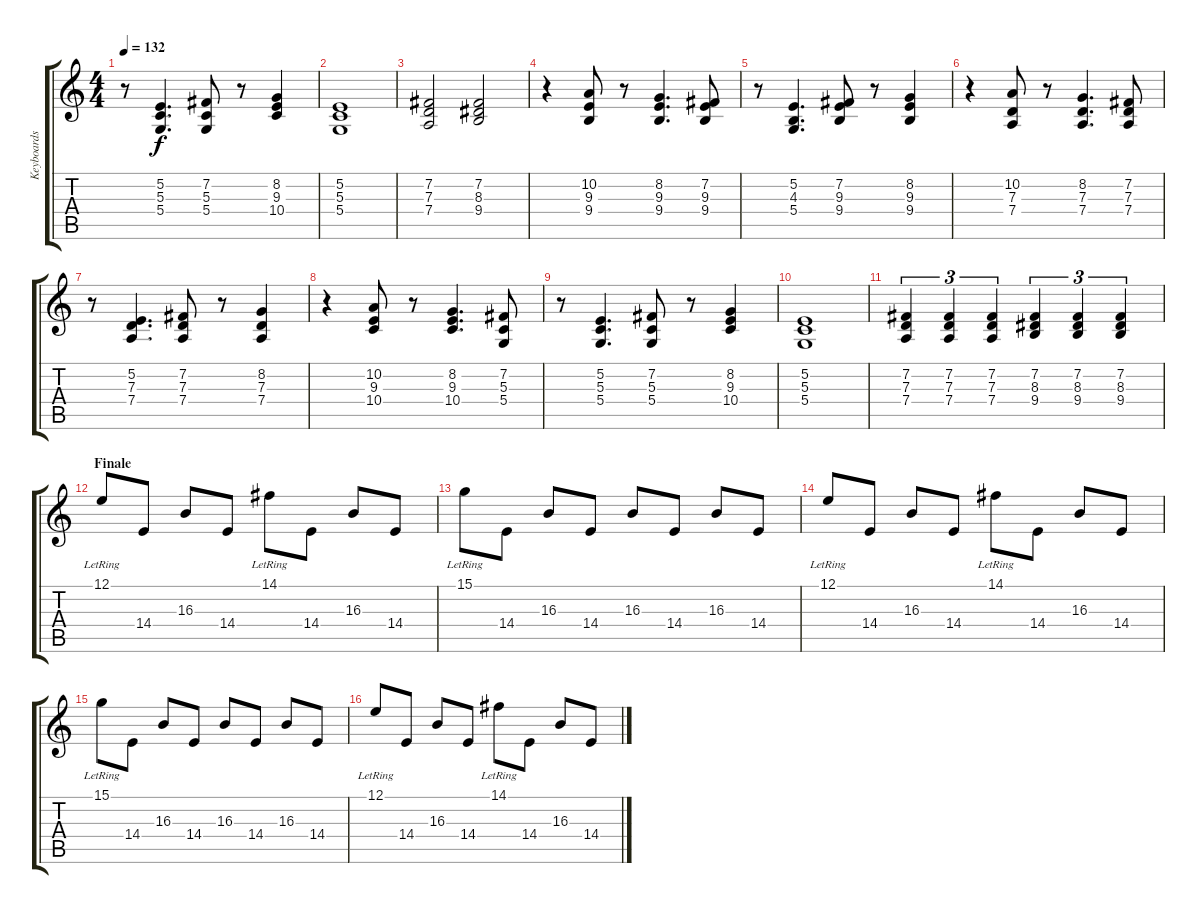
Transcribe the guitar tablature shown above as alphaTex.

\track ("Keyboards 2" "Keyboards ") {instrument pad1newage}
\staff {score tabs}
\tuning (E4 B3 G3 D3 A2 E2) {hide}
\ts (4 4)
\tempo 132
\clef g2
\ks c
r.8{dy f} (5.2 5.3 5.4).4{d} (7.2 5.3 5.4).8 r.8 (8.2 9.3 10.4).4 |
(5.2 5.3 5.4).1 |
(7.2 7.3 7.4).2 (7.2 8.3 9.4).2 |
r.4 (10.2 9.3 9.4).8 r.8 (8.2 9.3 9.4).4{d} (7.2 9.3 9.4).8 |
r.8 (5.2 4.3 5.4).4{d} (7.2 9.3 9.4).8 r.8 (8.2 9.3 9.4).4 |
r.4 (10.2 7.3 7.4).8 r.8 (8.2 7.3 7.4).4{d} (7.2 7.3 7.4).8 |
r.8 (5.2 7.3 7.4).4{d} (7.2 7.3 7.4).8 r.8 (8.2 7.3 7.4).4 |
r.4 (10.2 9.3 10.4).8 r.8 (8.2 9.3 10.4).4{d} (7.2 5.3 5.4).8 |
r.8 (5.2 5.3 5.4).4{d} (7.2 5.3 5.4).8 r.8 (8.2 9.3 10.4).4 |
(5.2 5.3 5.4).1 |
(7.2 7.3 7.4).4{tu (3 2)} (7.2 7.3 7.4).4{tu (3 2)} (7.2 7.3 7.4).4{tu (3 2)} (7.2 8.3 9.4).4{tu (3 2)} (7.2 8.3 9.4).4{tu (3 2)} (7.2 8.3 9.4).4{tu (3 2)} |
\section ("" "Finale")
12.1{lr}.8 14.4.8 16.3.8 14.4.8 14.1{lr}.8 14.4.8 16.3.8 14.4.8 |
15.1{lr}.8 14.4.8 16.3.8 14.4.8 16.3.8 14.4.8 16.3.8 14.4.8 |
12.1{lr}.8 14.4.8 16.3.8 14.4.8 14.1{lr}.8 14.4.8 16.3.8 14.4.8 |
15.1{lr}.8 14.4.8 16.3.8 14.4.8 16.3.8 14.4.8 16.3.8 14.4.8 |
12.1{lr}.8 14.4.8 16.3.8 14.4.8 14.1{lr}.8 14.4.8 16.3.8 14.4.8
